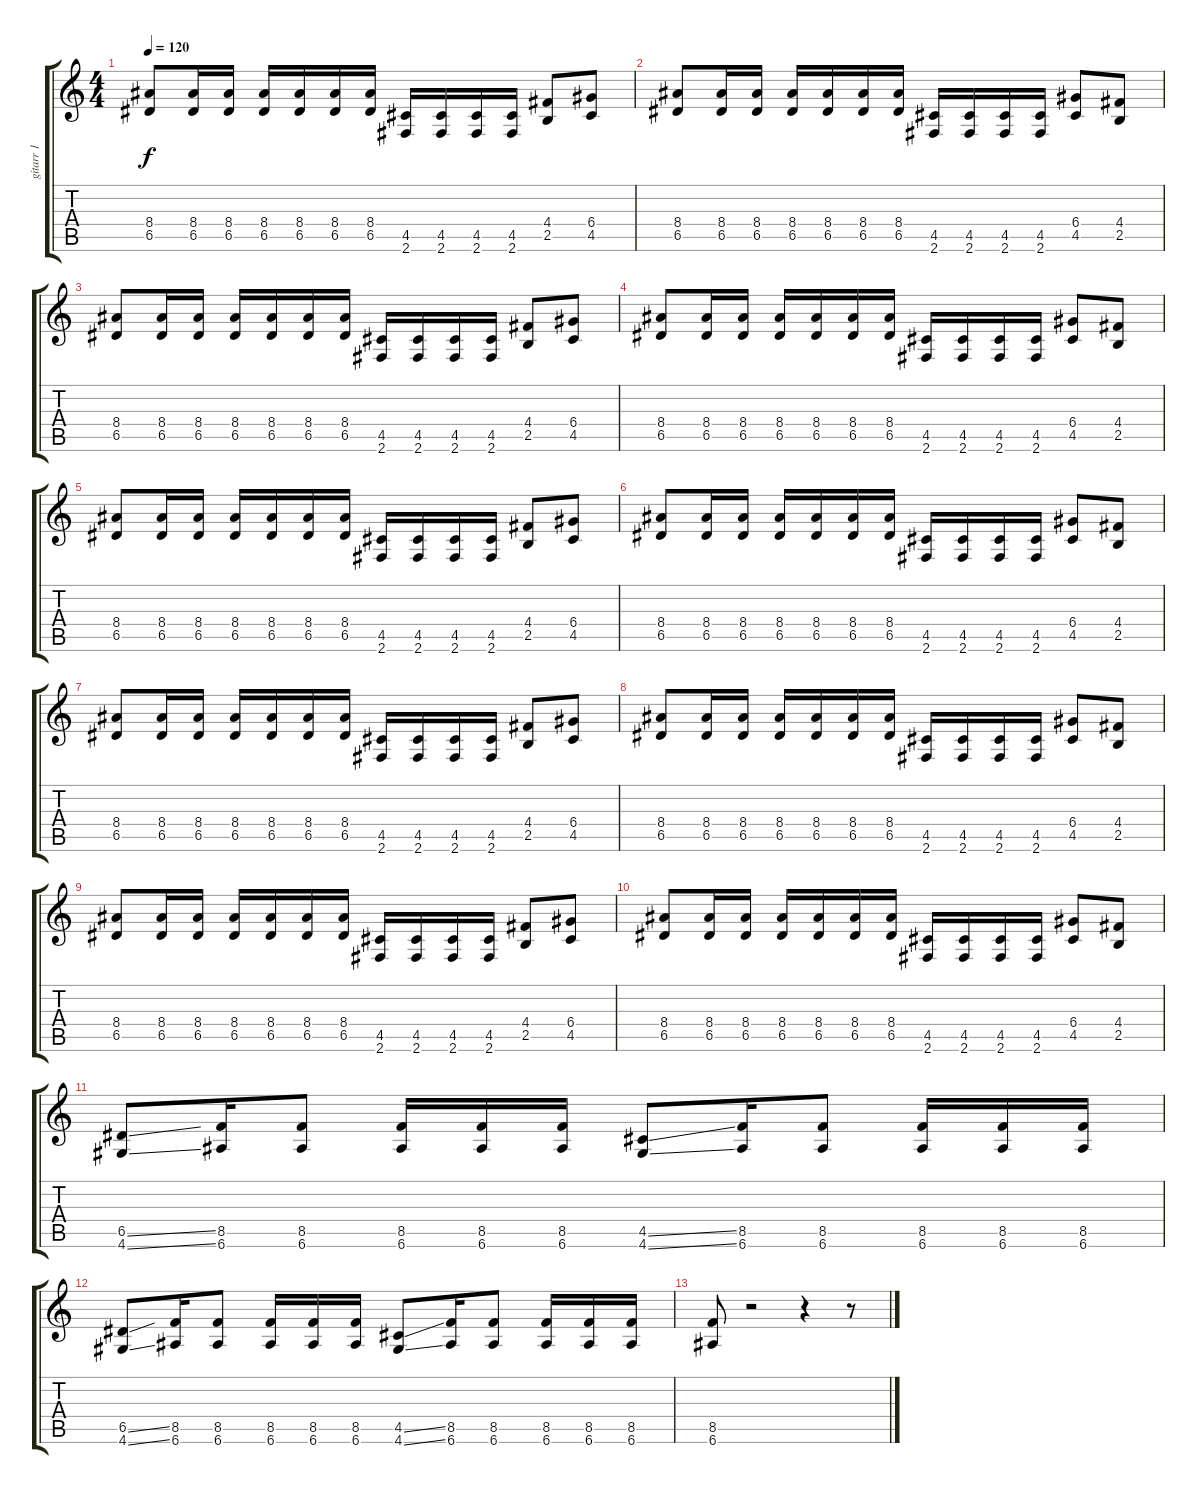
\track ("gitarr 1" "gitarr 1") {instrument overdrivenguitar}
\staff {score tabs}
\tuning (E4 B3 G3 D3 A2 E2) {hide}
\ts (4 4)
\tempo 120
\clef g2
\ks c
(8.4 6.5).8{dy f} (8.4 6.5).16 (8.4 6.5).16 (8.4 6.5).16 (8.4 6.5).16 (8.4 6.5).16 (8.4 6.5).16 (4.5 2.6).16 (4.5 2.6).16 (4.5 2.6).16 (4.5 2.6).16 (4.4 2.5).8 (6.4 4.5).8 |
(8.4 6.5).8 (8.4 6.5).16 (8.4 6.5).16 (8.4 6.5).16 (8.4 6.5).16 (8.4 6.5).16 (8.4 6.5).16 (4.5 2.6).16 (4.5 2.6).16 (4.5 2.6).16 (4.5 2.6).16 (6.4 4.5).8 (4.4 2.5).8 |
(8.4 6.5).8 (8.4 6.5).16 (8.4 6.5).16 (8.4 6.5).16 (8.4 6.5).16 (8.4 6.5).16 (8.4 6.5).16 (4.5 2.6).16 (4.5 2.6).16 (4.5 2.6).16 (4.5 2.6).16 (4.4 2.5).8 (6.4 4.5).8 |
(8.4 6.5).8 (8.4 6.5).16 (8.4 6.5).16 (8.4 6.5).16 (8.4 6.5).16 (8.4 6.5).16 (8.4 6.5).16 (4.5 2.6).16 (4.5 2.6).16 (4.5 2.6).16 (4.5 2.6).16 (6.4 4.5).8 (4.4 2.5).8 |
(8.4 6.5).8 (8.4 6.5).16 (8.4 6.5).16 (8.4 6.5).16 (8.4 6.5).16 (8.4 6.5).16 (8.4 6.5).16 (4.5 2.6).16 (4.5 2.6).16 (4.5 2.6).16 (4.5 2.6).16 (4.4 2.5).8 (6.4 4.5).8 |
(8.4 6.5).8 (8.4 6.5).16 (8.4 6.5).16 (8.4 6.5).16 (8.4 6.5).16 (8.4 6.5).16 (8.4 6.5).16 (4.5 2.6).16 (4.5 2.6).16 (4.5 2.6).16 (4.5 2.6).16 (6.4 4.5).8 (4.4 2.5).8 |
(8.4 6.5).8 (8.4 6.5).16 (8.4 6.5).16 (8.4 6.5).16 (8.4 6.5).16 (8.4 6.5).16 (8.4 6.5).16 (4.5 2.6).16 (4.5 2.6).16 (4.5 2.6).16 (4.5 2.6).16 (4.4 2.5).8 (6.4 4.5).8 |
(8.4 6.5).8 (8.4 6.5).16 (8.4 6.5).16 (8.4 6.5).16 (8.4 6.5).16 (8.4 6.5).16 (8.4 6.5).16 (4.5 2.6).16 (4.5 2.6).16 (4.5 2.6).16 (4.5 2.6).16 (6.4 4.5).8 (4.4 2.5).8 |
(8.4 6.5).8 (8.4 6.5).16 (8.4 6.5).16 (8.4 6.5).16 (8.4 6.5).16 (8.4 6.5).16 (8.4 6.5).16 (4.5 2.6).16 (4.5 2.6).16 (4.5 2.6).16 (4.5 2.6).16 (4.4 2.5).8 (6.4 4.5).8 |
(8.4 6.5).8 (8.4 6.5).16 (8.4 6.5).16 (8.4 6.5).16 (8.4 6.5).16 (8.4 6.5).16 (8.4 6.5).16 (4.5 2.6).16 (4.5 2.6).16 (4.5 2.6).16 (4.5 2.6).16 (6.4 4.5).8 (4.4 2.5).8 |
(6.5{ss} 4.6{ss}).8{volume 16} (8.5 6.6).16 (8.5 6.6).8 (8.5 6.6).16 (8.5 6.6).16 (8.5 6.6).16 (4.5{ss} 4.6{ss}).8 (8.5 6.6).16 (8.5 6.6).8 (8.5 6.6).16 (8.5 6.6).16 (8.5 6.6).16 |
(6.5{ss} 4.6{ss}).8 (8.5 6.6).16 (8.5 6.6).8 (8.5 6.6).16 (8.5 6.6).16 (8.5 6.6).16 (4.5{ss} 4.6{ss}).8 (8.5 6.6).16 (8.5 6.6).8 (8.5 6.6).16 (8.5 6.6).16 (8.5 6.6).16 |
(8.5 6.6).8 r.2 r.4 r.8
